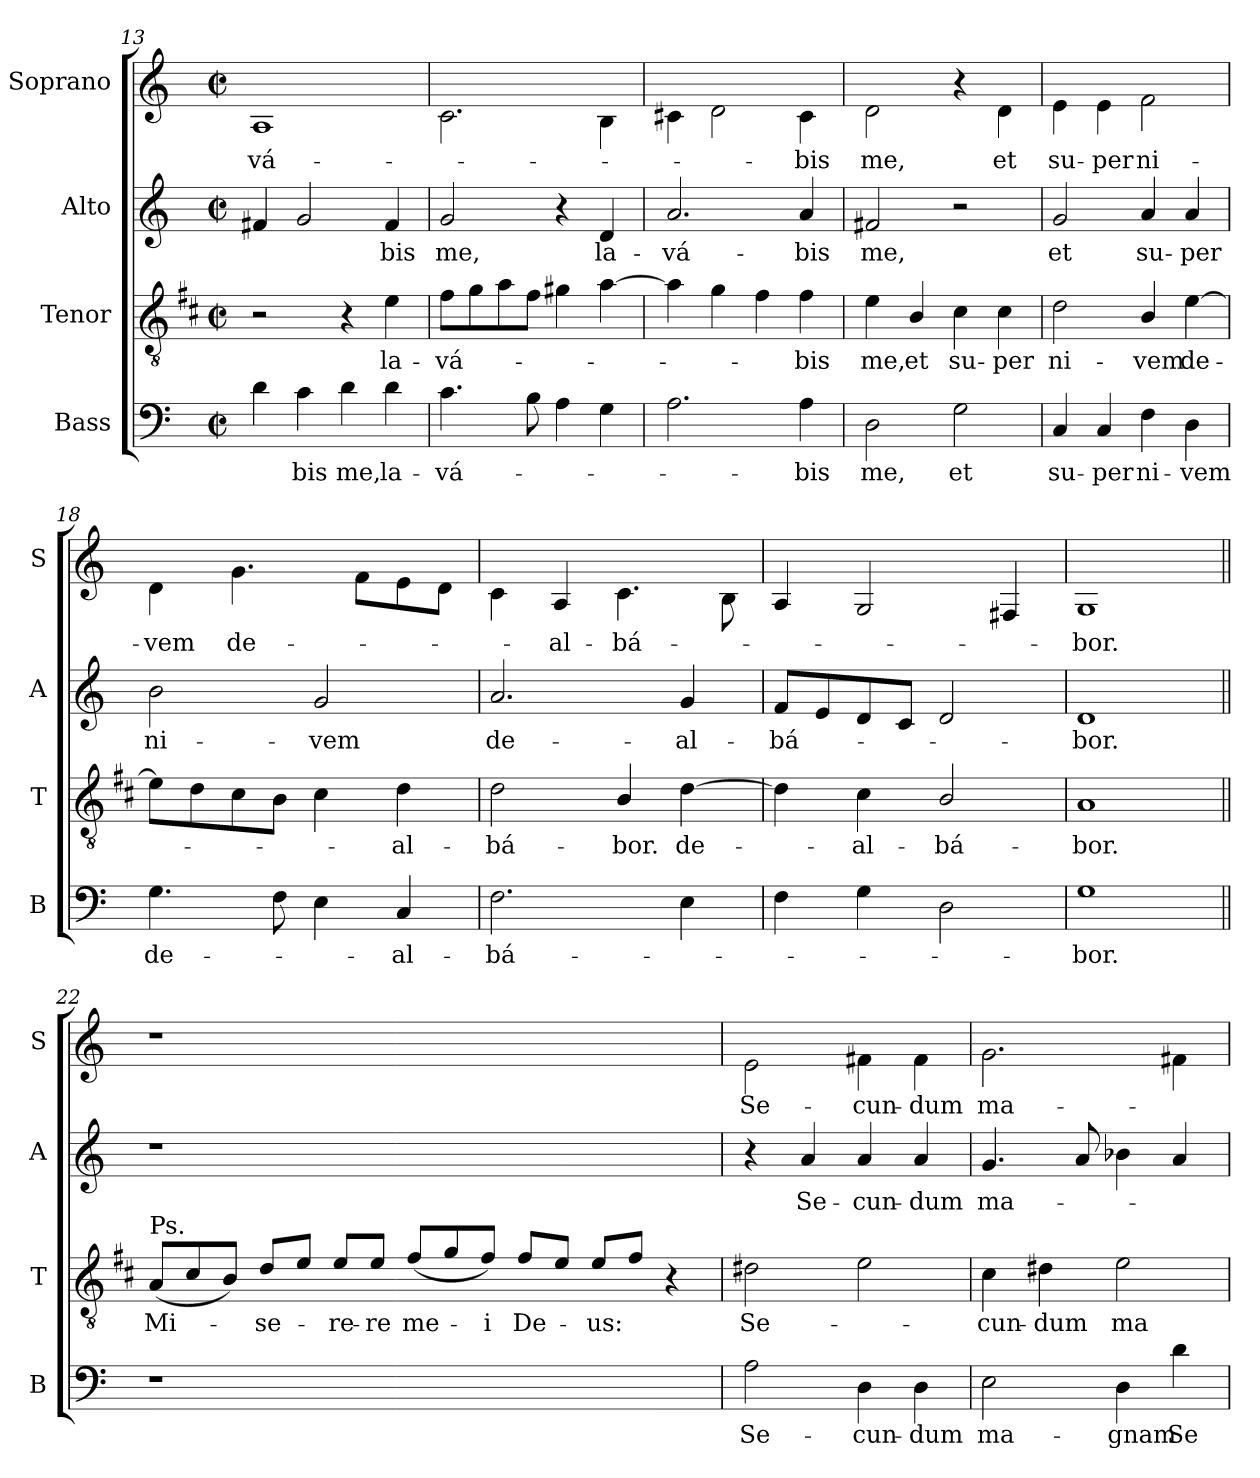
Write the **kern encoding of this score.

**kern	**text	**kern	**text	**kern	**text	**kern	**text
*part4	*part4	*part3	*part3	*part2	*part2	*part1	*part1
*staff4	*staff4	*staff3	*staff3	*staff2	*staff2	*staff1	*staff1
*I"Bass	*	*I"Tenor	*	*I"Alto	*	*I"Soprano	*
*I'B	*	*I'T	*	*I'A	*	*I'S	*
*clefF4	*	*clefGv2	*	*clefG2	*	*clefG2	*
*	*	*ITrd1c2	*	*	*	*ITrd-7c-12	*
*k[]	*	*k[]	*	*k[]	*	*k[]	*
*C:	*	*C:	*	*C:	*	*C:	*
*M2/2	*	*M2/2	*	*M2/2	*	*M2/2	*
*met(c|)	*	*met(c|)	*	*met(c|)	*	*met(c|)	*
=13	=13	=13	=13	=13	=13	=13	=13
4d\	.	2r	.	4f#X/	.	1a	-vá-
4c\	-bis	.	.	2g/	.	.	.
4d\	me,	4r	.	.	.	.	.
4d\	la-	4d\	la-	4f#/	-bis	.	.
=14	=14	=14	=14	=14	=14	=14	=14
4.c\	-vá-	8e\L	-vá-	2g/	me,	2.cc\	.
.	.	8f\	.	.	.	.	.
.	.	8g\	.	.	.	.	.
8B\	.	8e\J	.	.	.	.	.
4A\	.	4f#X\	.	4r	.	.	.
4G\	.	[4g\	.	4d/	la-	4b\	.
!!LO:LB:g=z
=15	=15	=15	=15	=15	=15	=15	=15
2.A\	.	4g\]	.	2.a/	-vá-	4cc#X\	.
.	.	4f\	.	.	.	2dd\	.
.	.	4e\	.	.	.	.	.
4A\	-bis	4e\	-bis	4a/	-bis	4cc#\	-bis
=16	=16	=16	=16	=16	=16	=16	=16
2D\	me,	4d\	me,	2f#X/	me,	2dd\	me,
.	.	4A/	et	.	.	.	.
2G\	et	4B\	su-	2r	.	4r	.
.	.	4B\	-per	.	.	4dd\	et
=17	=17	=17	=17	=17	=17	=17	=17
4C/	su-	2c\	ni-	2g/	et	4ee\	su-
4C/	-per	.	.	.	.	4ee\	-per
4F\	ni-	4A/	-vem	4a/	su-	2ff\	ni-
4D\	-vem	[4d\	de-	4a/	-per	.	.
=18	=18	=18	=18	=18	=18	=18	=18
4.G\	de-	8d\L]	.	2b\	ni-	4dd\	-vem
.	.	8c\	.	.	.	.	.
.	.	8B\	.	.	.	4.gg\	de-
8F\	.	8A\J	.	.	.	.	.
4E\	.	4B\	.	2g/	-vem	.	.
.	.	.	.	.	.	8ff\L	.
4C/	-al-	4c\	-al-	.	.	8ee\	.
.	.	.	.	.	.	8dd\J	.
=19	=19	=19	=19	=19	=19	=19	=19
2.F\	-bá-	2c\	-bá-	2.a/	de-	4cc\	.
.	.	.	.	.	.	4a/	-al-
.	.	4A/	-bor.	.	.	4.cc\	-bá-
4E\	.	[4c\	de-	4g/	-al-	.	.
.	.	.	.	.	.	8b\	.
!!LO:PB:g=z
=20	=20	=20	=20	=20	=20	=20	=20
4F\	.	4c\]	.	8f/L	-bá-	4a/	.
.	.	.	.	8e/	.	.	.
4G\	.	4B\	-al-	8d/	.	2g/	.
.	.	.	.	8c/J	.	.	.
2D\	.	2A/	-bá-	2d/	.	.	.
.	.	.	.	.	.	4f#X/	.
=21	=21	=21	=21	=21	=21	=21	=21
1G	-bor.	1G	-bor.	1d	-bor.	1g	-bor.
=22||	=22||	=22||	=22||	=22||	=22||	=22||	=22||
!	!	!LO:TX:a:t=Ps.	!	!	!	!	!
1r	.	(8G/L	Mi-	1r	.	1r	.
.	.	8B/	.	.	.	.	.
.	.	8A/J)	.	.	.	.	.
.	.	8c/L	-se-	.	.	.	.
.	.	8d/J	.	.	.	.	.
.	.	8d/L	-re-	.	.	.	.
.	.	8d/J	-re	.	.	.	.
.	.	(<8e/L	me-	.	.	.	.
1ryy	.	8f/	.	1ryy	.	1ryy	.
.	.	8e/J)	-i	.	.	.	.
.	.	8e/L	De-	.	.	.	.
.	.	8d/J	.	.	.	.	.
.	.	8d/L	-us:	.	.	.	.
.	.	8e/J	.	.	.	.	.
.	.	4r	.	.	.	.	.
=23	=23	=23	=23	=23	=23	=23	=23
2A\	Se-	2c#X\	Se-	4r	.	2ee\	Se-
.	.	.	.	4a/	Se-	.	.
4D\	-cun-	2d\	.	4a/	-cun-	4ff#X\	-cun-
4D\	-dum	.	.	4a/	-dum	4ff#\	-dum
=24	=24	=24	=24	=24	=24	=24	=24
2E\	ma-	4B\	-cun-	4.g/	ma-	2.gg\	ma-
.	.	4c#X\	-dum	.	.	.	.
.	.	.	.	8a/	.	.	.
4D\	-gnam	2d\	ma-	4b-X\	.	.	.
4d\	Se-	.	.	4a/	.	4ff#X\	.
=	=	=	=	=	=	=	=
*-	*-	*-	*-	*-	*-	*-	*-
